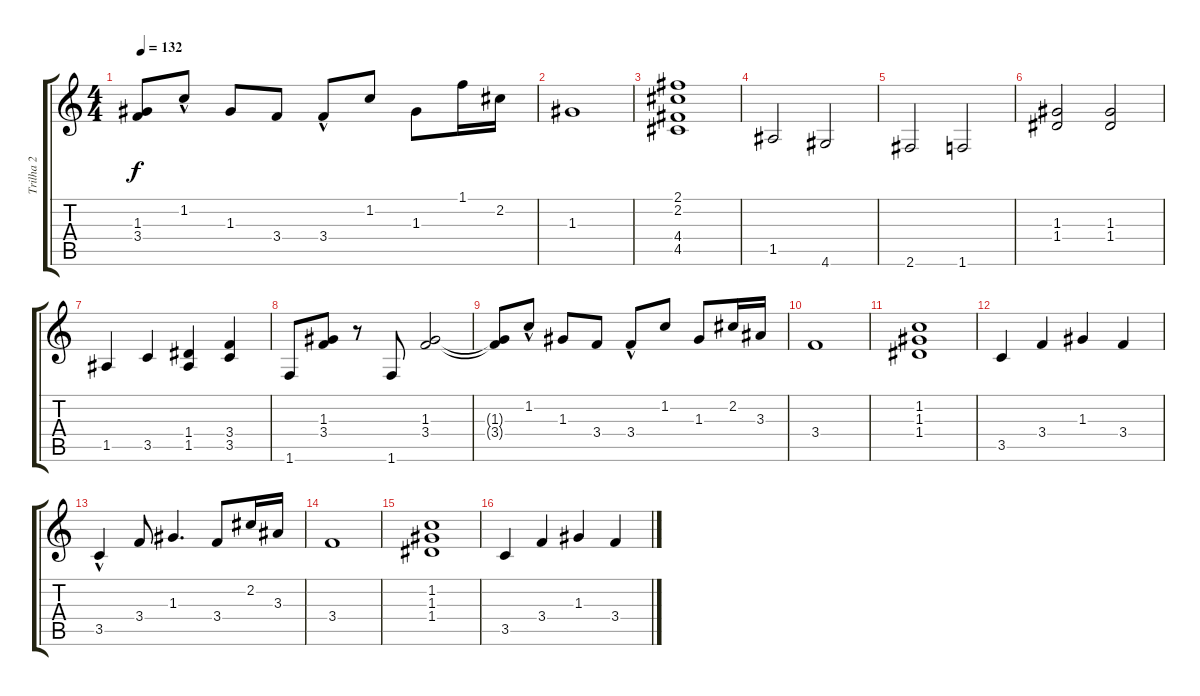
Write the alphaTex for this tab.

\track ("Trilha 2" "Trilha 2") {instrument acousticguitarsteel}
\staff {score tabs}
\tuning (E4 B3 G3 D3 A2 E2) {hide}
\ts (4 4)
\tempo 132
\clef g2
\ks c
(1.3{t} 3.4{t}).8{dy f} 1.2{hac}.8 1.3.8 3.4.8 3.4{hac}.8 1.2.8 1.3.8 1.1.16 2.2.16 |
1.3.1 |
(2.1 2.2 4.4 4.5).1 |
1.5.2 4.6.2 |
2.6.2 1.6.2 |
(1.3 1.4).2 (1.3 1.4).2 |
1.5.4 3.5.4 (1.4 1.5).4 (3.4 3.5).4 |
1.6.8 (1.3 3.4).8 r.8 1.6.8 (1.3 3.4).2 |
(1.3{t} 3.4{t}).8 1.2{hac}.8 1.3.8 3.4.8 3.4{hac}.8 1.2.8 1.3.8 2.2.16 3.3.16 |
3.4.1 |
(1.2 1.3 1.4).1 |
3.5.4 3.4.4 1.3.4 3.4.4 |
3.5{hac}.4 3.4.8 1.3.4{d} 3.4.8 2.2.16 3.3.16 |
3.4.1 |
(1.2 1.3 1.4).1 |
3.5.4 3.4.4 1.3.4 3.4.4
